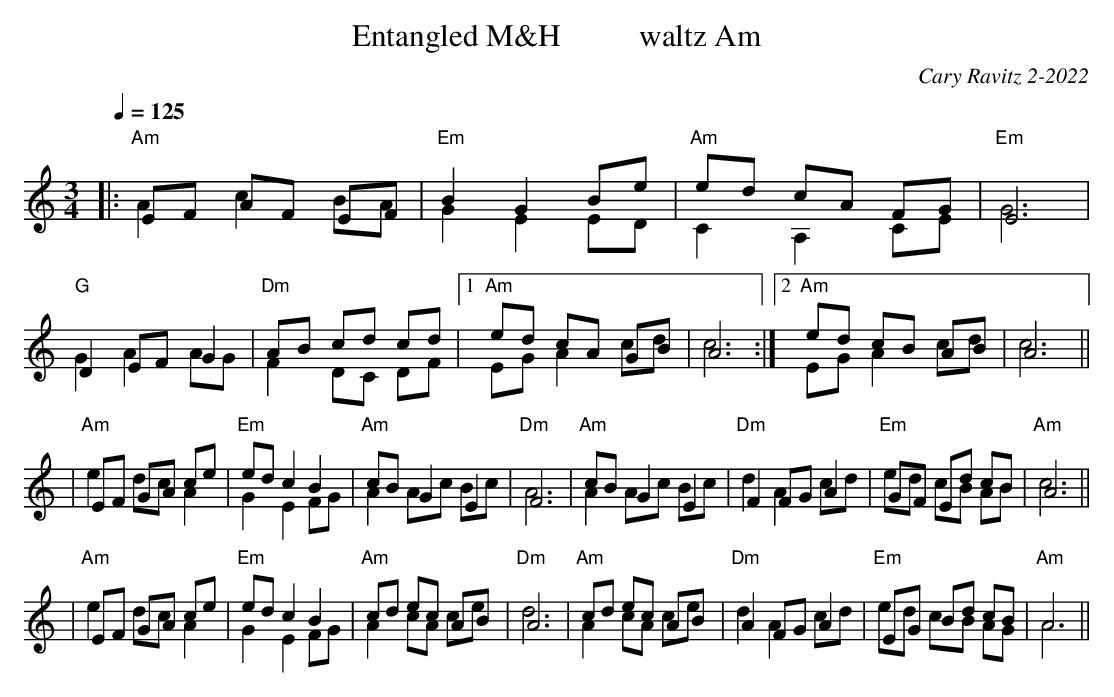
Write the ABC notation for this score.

X:1
T: Entangled M&H          waltz Am
C: Cary Ravitz 2-2022
M: 3/4
L: 1/8
Q: 1/4=125
K: Am
|: "Am"EF AF EF & A2 c2 BA | "Em"B2 G2 Be & G2 E2 ED | "Am"ed cA FG & C2 A,2 CE | "Em"E6 & G6 | "G" D2 EF G2 & G2 A2 AG | "Dm"AB cd cd & F2 DC DF | [1 "Am"ed cA GB & EG A2 cd | A6 & c6 :| [2 "Am"ed cB AB & EG A2 cd | A6 & c6 ||
|  "Am"EF GA ce & e2 dc A2 | "Em"ed c2 B2 & G2 E2 FG | "Am"cB G2 E2 & A2 Ac Bc  | "Dm"F6 & A6 | "Am"cB G2 E2 & A2 Ac Bc | "Dm"F2 FG A2 & d2 A2 cd | "Em"GF Ed cB & ed cB AB | "Am"A6 & c6 ||
|  "Am"EF GA ce & e2 dc A2 | "Em"ed c2 B2 & G2 E2 FG | "Am"cd ec AB & A2 cA ce  | "Dm"A6 & d6 | "Am"cd ec AB & A2 cA ce | "Dm"A2 FG A2 & d2 A2 cd | "Em"EG Bd cB & ed cB AG | "Am"A6 & A6 ||
